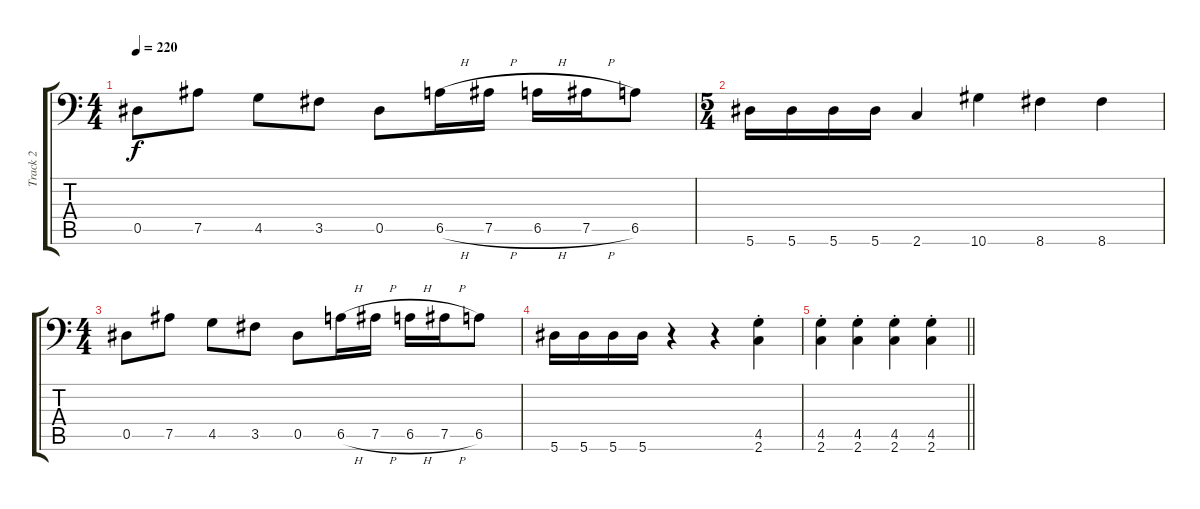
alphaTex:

\track ("Track 2" "Track 2") {instrument distortionguitar}
\staff {score tabs}
\tuning (Bb3 F3 Db3 Ab2 Eb2 Bb1) {hide}
\ts (4 4)
\tempo 220
\clef f4
\ks c
0.5.8{dy f} 7.5.8 4.5.8 3.5.8 0.5.8 6.5{h}.16 7.5{h}.16 6.5{h}.16 7.5{h}.16 6.5.8 |
\ts (5 4)
5.6.16 5.6.16 5.6.16 5.6.16 2.6.4 10.6.4 8.6.4 8.6.4 |
\ts (4 4)
0.5.8 7.5.8 4.5.8 3.5.8 0.5.8 6.5{h}.16 7.5{h}.16 6.5{h}.16 7.5{h}.16 6.5.8 |
5.6.16 5.6.16 5.6.16 5.6.16 r.4 r.4 (4.5{st} 2.6{st}).4 |
\barLineRight lightlight
(4.5{st} 2.6{st}).4 (4.5{st} 2.6{st}).4 (4.5{st} 2.6{st}).4 (4.5{st} 2.6{st}).4
